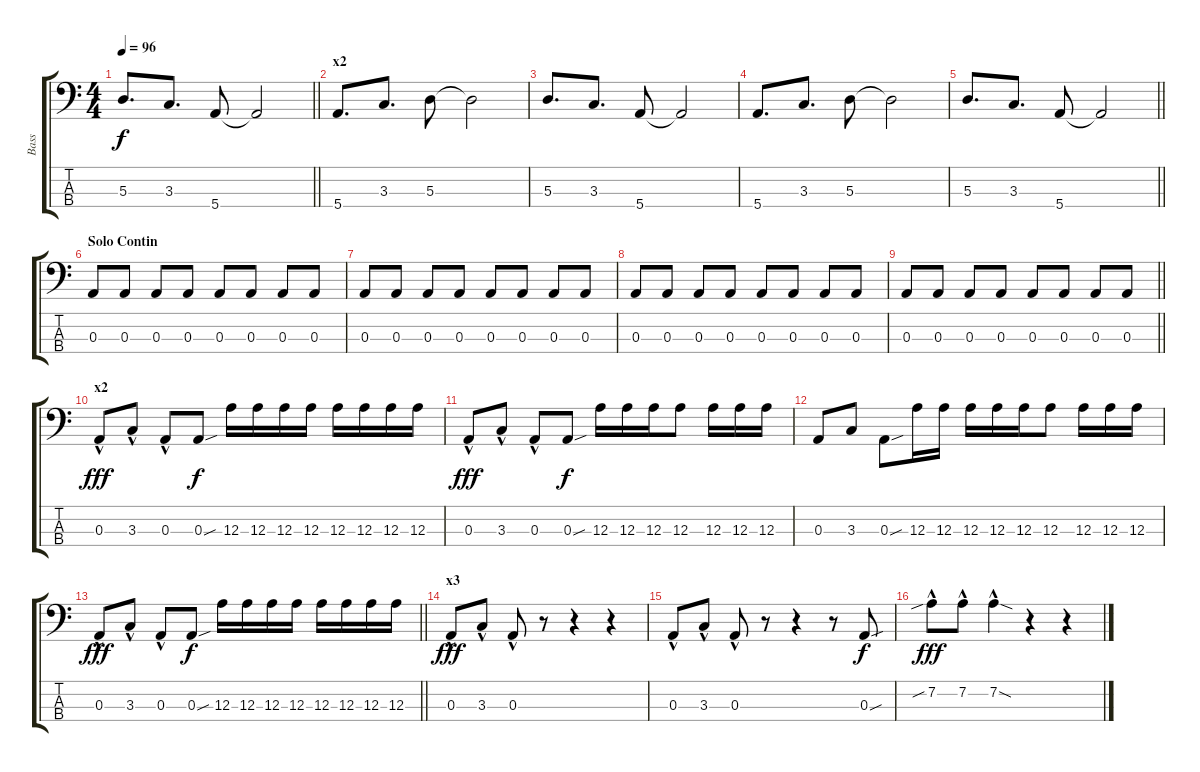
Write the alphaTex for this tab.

\track ("Bass" "Bass") {instrument electricbassfinger}
\staff {score tabs}
\tuning (G2 D2 A1 E1) {hide}
\ts (4 4)
\tempo 96
\clef f4
\barLineRight lightlight
\ks c
5.3.8{d dy f} 3.3.8{d} 5.4.8 5.4{t}.2 |
\section ("" "x2")
5.4.8{d} 3.3.8{d} 5.3.8 5.3{t}.2 |
5.3.8{d} 3.3.8{d} 5.4.8 5.4{t}.2 |
5.4.8{d} 3.3.8{d} 5.3.8 5.3{t}.2 |
\barLineRight lightlight
5.3.8{d} 3.3.8{d} 5.4.8 5.4{t}.2 |
\section ("" "Solo Contin")
0.3.8 0.3.8 0.3.8 0.3.8 0.3.8 0.3.8 0.3.8 0.3.8 |
0.3.8 0.3.8 0.3.8 0.3.8 0.3.8 0.3.8 0.3.8 0.3.8 |
0.3.8 0.3.8 0.3.8 0.3.8 0.3.8 0.3.8 0.3.8 0.3.8 |
\barLineRight lightlight
0.3.8 0.3.8 0.3.8 0.3.8 0.3.8 0.3.8 0.3.8 0.3.8 |
\section ("" "x2")
0.3{hac}.8{dy fff} 3.3{hac}.8 0.3{hac}.8 0.3{sou}.8{dy f} 12.3.16 12.3.16 12.3.16 12.3.16 12.3.16 12.3.16 12.3.16 12.3.16 |
0.3{hac}.8{dy fff} 3.3{hac}.8 0.3{hac}.8 0.3{sou}.8{dy f} 12.3.16 12.3.16 12.3.16 12.3.8 12.3.16 12.3.16 12.3.16 |
0.3.8 3.3.8 0.3{sou}.8 12.3.16 12.3.16 12.3.16 12.3.16 12.3.16 12.3.8 12.3.16 12.3.16 12.3.16 |
\barLineRight lightlight
0.3{hac}.8{dy fff} 3.3{hac}.8 0.3{hac}.8 0.3{sou}.8{dy f} 12.3.16 12.3.16 12.3.16 12.3.16 12.3.16 12.3.16 12.3.16 12.3.16 |
\section ("" "x3")
0.3{hac}.8{dy fff} 3.3{hac}.8 0.3{hac}.8 r.8 r.4 r.4 |
0.3{hac}.8 3.3{hac}.8 0.3{hac}.8 r.8 r.4 r.8 0.3{sou}.8{dy f} |
7.2{sib hac}.8{dy fff} 7.2{hac}.8 7.2{sod hac}.4 r.4 r.4
